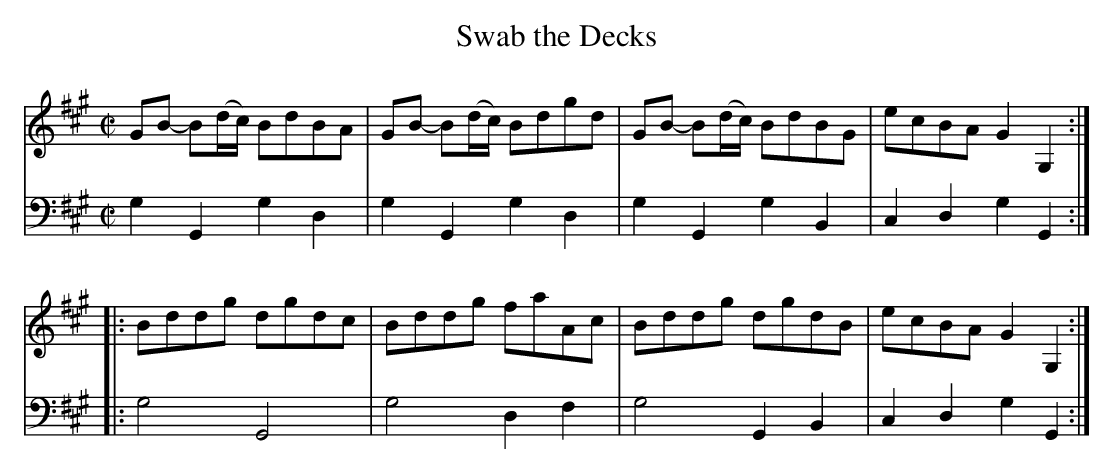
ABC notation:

X:1
T:Swab the Decks
M:C|
L:1/8
K:A
V:1
GB- B(d/c/) BdBA|GB- B(d/c/) Bdgd|GB- B(d/c/) BdBG|ecBA G2 G,2:|
|:Bddg dgdc|Bddg faAc|Bddg dgdB|ecBA G2G,2:|
V:2  clef = bass
G,2G,,2G,2D,2|G,2G,,2G,2D,2|G,2G,,2G,2B,,2|C,2D,2G,2G,,2:|
|:G,4 G,,4|G,4D,2F,2|G,4G,,2B,,2|C,2D,2G,2G,,2:|
